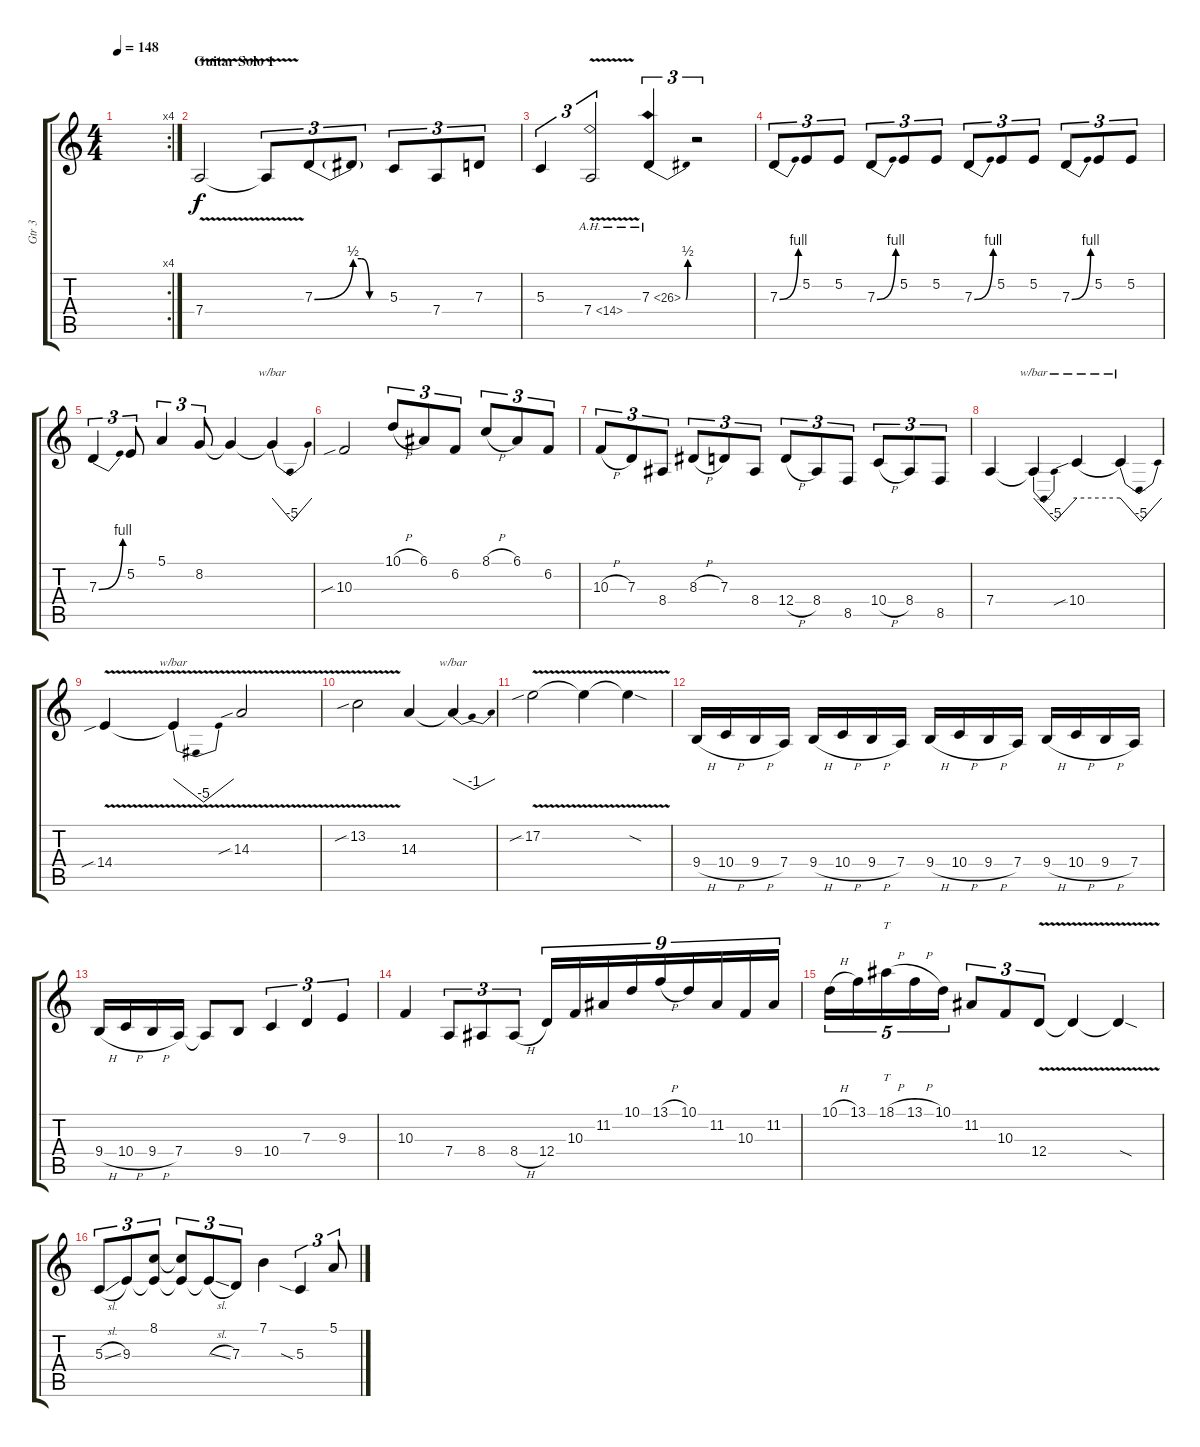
\track ("Gtr 3" "Gtr 3") {instrument acousticgrandpiano}
\staff {score tabs}
\tuning (E4 B3 G3 D3 A2 E2) {hide}
\rc 4
\ts (4 4)
\tempo 148
\clef g2
\ks c
|
\section ("" "Guitar Solo 1")
7.4{v}.2 7.4{t}.8{tu (3 2)} 7.3{be (bend 0 0 60 2)}.8{tu (3 2)} 7.3{be (custom 0 2 15 2 30 0 60 0) t}.8{tu (3 2)} 5.3.8{tu (3 2)} 7.4.8{tu (3 2)} 7.3.8{tu (3 2)} |
5.3.4{tu (3 2)} 7.4{ah 7 v}.2{tu (3 2)} 7.3{be (bend 0 0 60 2) ah 19}.4{tu (3 2)} r.2{tu (3 2)} |
7.3{be (bend 0 0 60 4)}.8{tu (3 2)} 5.2.8{tu (3 2)} 5.2.8{tu (3 2)} 7.3{be (bend 0 0 60 4)}.8{tu (3 2)} 5.2.8{tu (3 2)} 5.2.8{tu (3 2)} 7.3{be (bend 0 0 60 4)}.8{tu (3 2)} 5.2.8{tu (3 2)} 5.2.8{tu (3 2)} 7.3{be (bend 0 0 60 4)}.8{tu (3 2)} 5.2.8{tu (3 2)} 5.2.8{tu (3 2)} |
7.3{be (bend 0 0 60 4)}.4{tu (3 2)} 5.2.8{tu (3 2)} 5.1.4{tu (3 2)} 8.2.8{tu (3 2)} 8.2{t}.4 8.2{t}.4{tbe (dip default 0 0 30 -20 60 0)} |
10.3{sib}.2 10.1{h}.8{tu (3 2)} 6.1.8{tu (3 2)} 6.2.8{tu (3 2)} 8.1{h}.8{tu (3 2)} 6.1.8{tu (3 2)} 6.2.8{tu (3 2)} |
10.3{h}.8{tu (3 2)} 7.3.8{tu (3 2)} 8.4.8{tu (3 2)} 8.3{h}.8{tu (3 2)} 7.3.8{tu (3 2)} 8.4.8{tu (3 2)} 12.4{h}.8{tu (3 2)} 8.4.8{tu (3 2)} 8.5.8{tu (3 2)} 10.4{h}.8{tu (3 2)} 8.4.8{tu (3 2)} 8.5.8{tu (3 2)} |
7.4.4 7.4{t}.4{tbe (dip default 0 0 30 -20 60 0)} 10.4{sib}.4{tbe (hold default 0 0 60 0)} 10.4{t}.4{tbe (dip default 0 0 30 -20 60 0)} |
14.4{v sib}.4 14.4{t}.4{tbe (dip default 0 0 30 -20 60 0)} 14.3{v sib}.2 |
13.2{v sib}.2 14.3.4 14.3{t}.4{tbe (dip default 0 0 30 -4 60 0)} |
17.2{v sib}.2 17.2{v t}.4 17.2{sod t}.4 |
9.4{h}.16 10.4{h}.16 9.4{h}.16 7.4.16 9.4{h}.16 10.4{h}.16 9.4{h}.16 7.4.16 9.4{h}.16 10.4{h}.16 9.4{h}.16 7.4.16 9.4{h}.16 10.4{h}.16 9.4{h}.16 7.4.16 |
9.4{h}.16 10.4{h}.16 9.4{h}.16 7.4.16 7.4{t}.8 9.4.8 10.4.4{tu (3 2)} 7.3.4{tu (3 2)} 9.3.4{tu (3 2)} |
10.3.4 7.4.8{tu (3 2)} 8.4.8{tu (3 2)} 8.4{h}.8{tu (3 2)} 12.4.16{tu (9 8)} 10.3.16{tu (9 8)} 11.2.16{tu (9 8)} 10.1.16{tu (9 8)} 13.1{h}.16{tu (9 8)} 10.1.16{tu (9 8)} 11.2.16{tu (9 8)} 10.3.16{tu (9 8)} 11.2.16{tu (9 8)} |
10.1{h}.16{tu (5 4)} 13.1.16{tu (5 4)} 18.1{h}.16{tt tu (5 4)} 13.1{h}.16{tu (5 4)} 10.1.16{tu (5 4)} 11.2.8{tu (3 2)} 10.3.8{tu (3 2)} 12.4{v}.8{tu (3 2)} 12.4{v t}.4 12.4{sod t}.4 |
5.3{sl}.8{tu (3 2)} 9.3.8{tu (3 2)} (8.1 9.3{t}).8{tu (3 2)} (8.1{t} 9.3{t}).8{tu (3 2)} 9.3{sl t}.8{tu (3 2)} 7.3.8{tu (3 2)} 7.1.4 5.3{sia}.4{tu (3 2)} 5.1.8{tu (3 2)}
